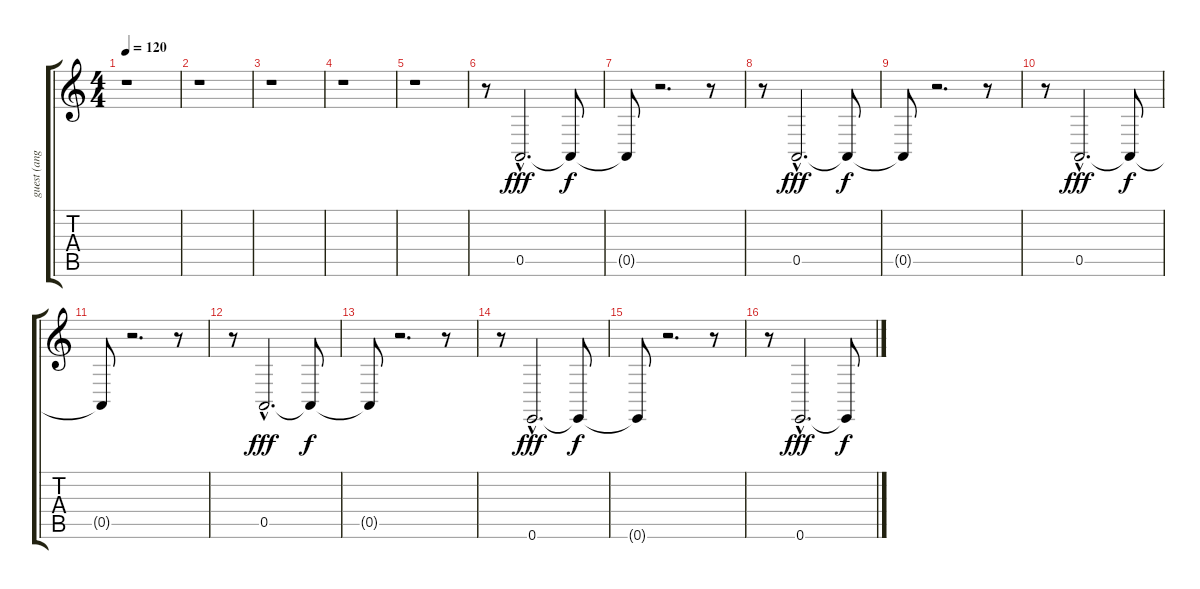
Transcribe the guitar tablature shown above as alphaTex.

\track ("guest (angie) bell" "guest (ang") {instrument fx3crystal}
\staff {score tabs}
\tuning (E4 B3 G3 D3 A2 E2) {hide}
\ts (4 4)
\tempo 120
\clef g2
\ks c
r.1{dy fff instrument fx3crystal} |
r.1 |
r.1 |
r.1 |
r.1 |
r.8 0.5{hac}.2{d} 0.5{t}.8{dy f} |
0.5{t}.8 r.2{d} r.8 |
r.8 0.5{hac}.2{d dy fff} 0.5{t}.8{dy f} |
0.5{t}.8 r.2{d} r.8 |
r.8 0.5{hac}.2{d dy fff} 0.5{t}.8{dy f} |
0.5{t}.8 r.2{d} r.8 |
r.8 0.5{hac}.2{d dy fff} 0.5{t}.8{dy f} |
0.5{t}.8 r.2{d} r.8 |
r.8 0.6{hac}.2{d dy fff} 0.6{t}.8{dy f} |
0.6{t}.8 r.2{d} r.8 |
r.8 0.6{hac}.2{d dy fff} 0.6{t}.8{dy f}
